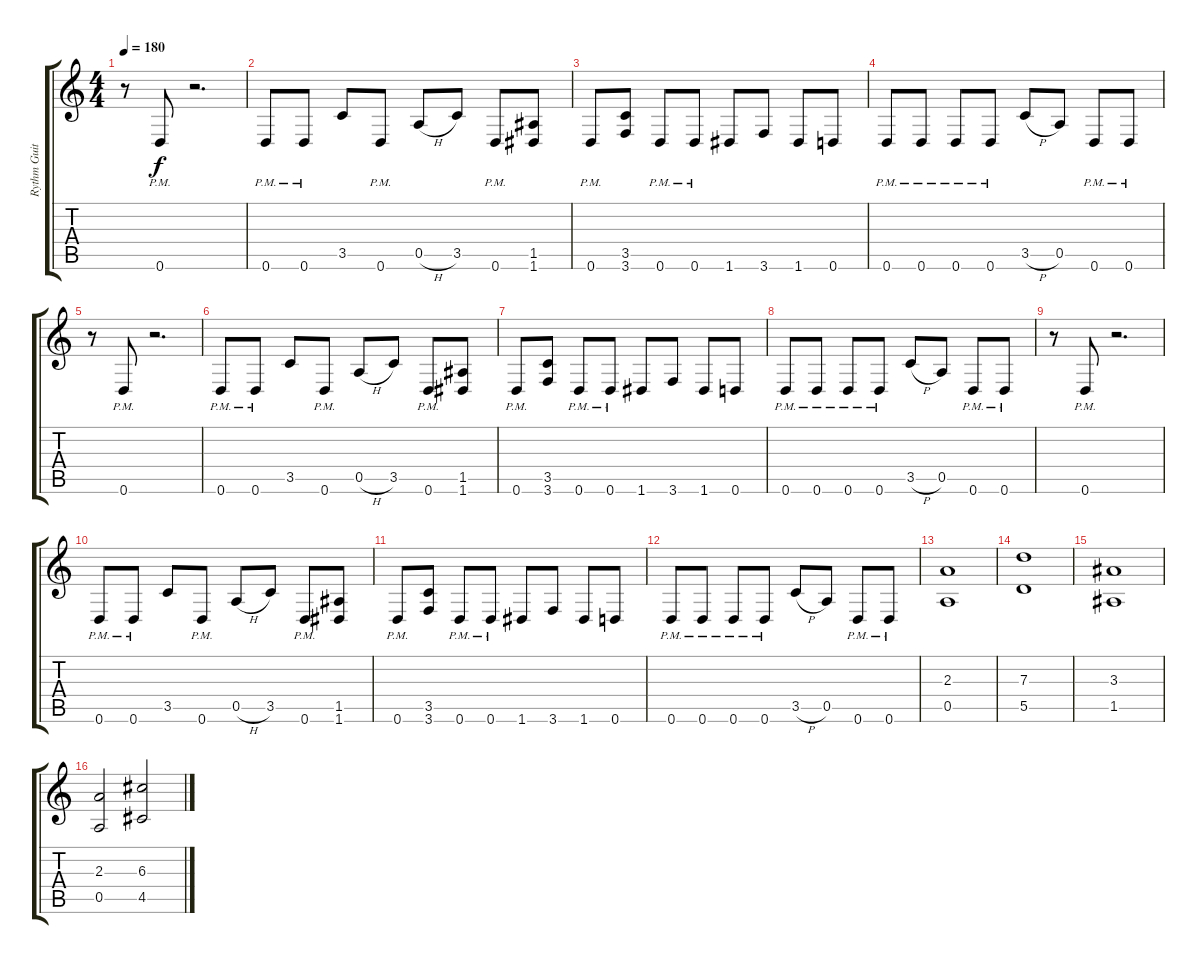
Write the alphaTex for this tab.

\track ("Rythm Guitar" "Rythm Guit") {instrument distortionguitar}
\staff {score tabs}
\tuning (E4 B3 G3 D3 A2 D2) {hide}
\ts (4 4)
\tempo 180
\clef g2
\ks c
r.8{dy f} 0.6{pm}.8 r.2{d} |
0.6{pm}.8 0.6{pm}.8 3.5.8 0.6{pm}.8 0.5{h}.8 3.5.8 0.6{pm}.8 (1.5 1.6).8 |
0.6{pm}.8 (3.5 3.6).8 0.6{pm}.8 0.6{pm}.8 1.6.8 3.6.8 1.6.8 0.6.8 |
0.6{pm}.8 0.6{pm}.8 0.6{pm}.8 0.6{pm}.8 3.5{h}.8 0.5.8 0.6{pm}.8 0.6{pm}.8 |
r.8 0.6{pm}.8 r.2{d} |
0.6{pm}.8 0.6{pm}.8 3.5.8 0.6{pm}.8 0.5{h}.8 3.5.8 0.6{pm}.8 (1.5 1.6).8 |
0.6{pm}.8 (3.5 3.6).8 0.6{pm}.8 0.6{pm}.8 1.6.8 3.6.8 1.6.8 0.6.8 |
0.6{pm}.8 0.6{pm}.8 0.6{pm}.8 0.6{pm}.8 3.5{h}.8 0.5.8 0.6{pm}.8 0.6{pm}.8 |
r.8 0.6{pm}.8 r.2{d} |
0.6{pm}.8 0.6{pm}.8 3.5.8 0.6{pm}.8 0.5{h}.8 3.5.8 0.6{pm}.8 (1.5 1.6).8 |
0.6{pm}.8 (3.5 3.6).8 0.6{pm}.8 0.6{pm}.8 1.6.8 3.6.8 1.6.8 0.6.8 |
0.6{pm}.8 0.6{pm}.8 0.6{pm}.8 0.6{pm}.8 3.5{h}.8 0.5.8 0.6{pm}.8 0.6{pm}.8 |
(2.3 0.5).1 |
(7.3 5.5).1 |
(3.3 1.5).1 |
(2.3 0.5).2 (6.3 4.5).2
